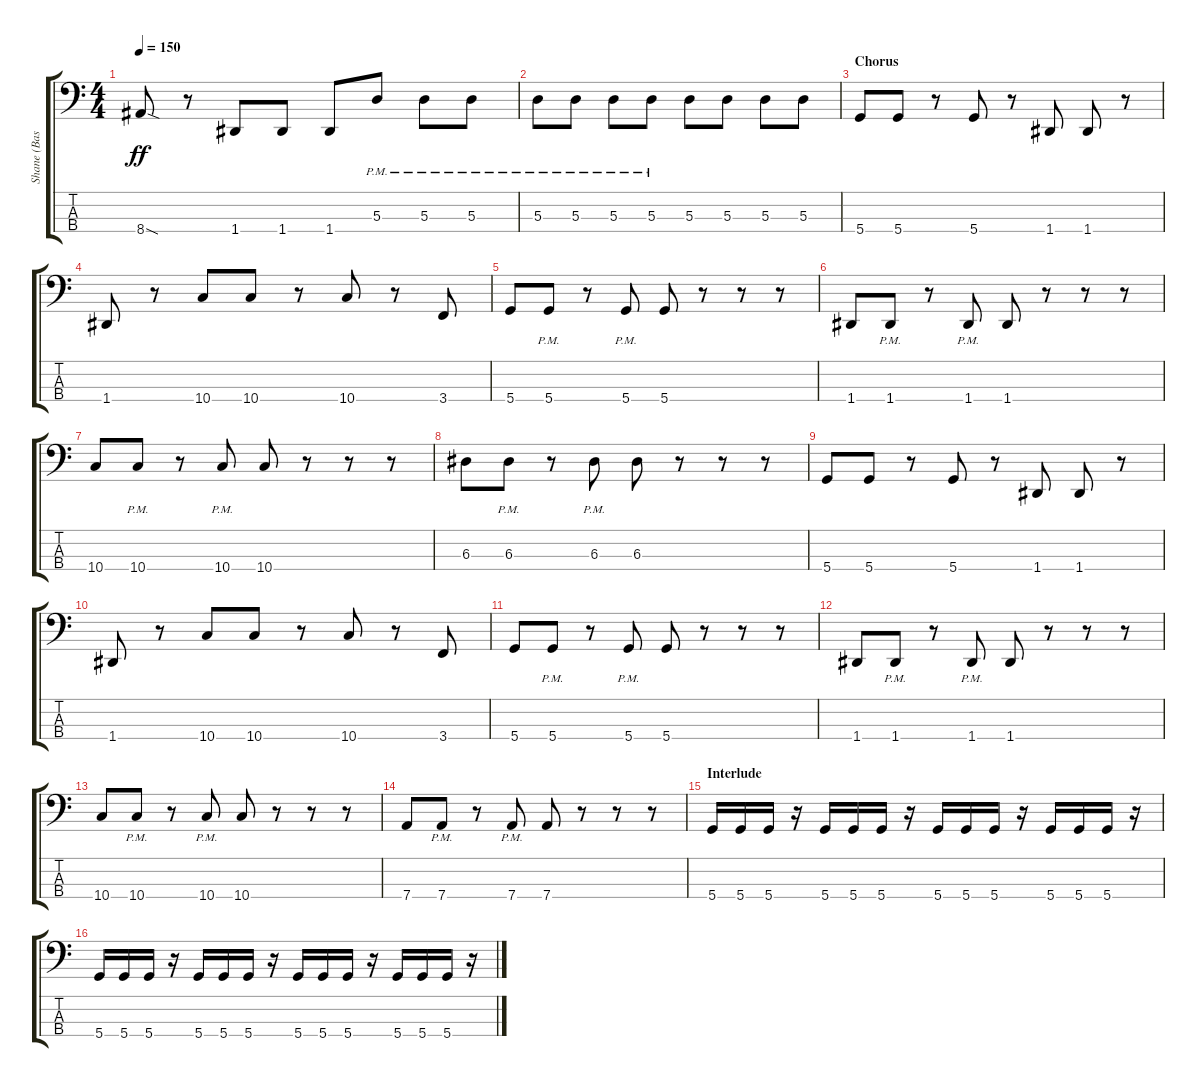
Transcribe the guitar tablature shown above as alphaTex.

\track ("Shane (Bass)" "Shane (Bas") {instrument electricbassfinger}
\staff {score tabs}
\tuning (G2 D2 A1 D1) {hide}
\ts (4 4)
\tempo 150
\clef f4
\ks c
8.4{sod}.8{dy ff} r.8 1.4.8 1.4.8 1.4.8 5.3{pm}.8 5.3{pm}.8 5.3{pm}.8 |
5.3{pm}.8 5.3{pm}.8 5.3{pm}.8 5.3{pm}.8 5.3.8 5.3.8 5.3.8 5.3.8 |
\section ("" "Chorus")
5.4.8 5.4.8 r.8 5.4.8 r.8 1.4.8 1.4.8 r.8 |
1.4.8 r.8 10.4.8 10.4.8 r.8 10.4.8 r.8 3.4.8 |
5.4.8 5.4{pm}.8 r.8 5.4{pm}.8 5.4.8 r.8 r.8 r.8 |
1.4.8 1.4{pm}.8 r.8 1.4{pm}.8 1.4.8 r.8 r.8 r.8 |
10.4.8 10.4{pm}.8 r.8 10.4{pm}.8 10.4.8 r.8 r.8 r.8 |
6.3.8 6.3{pm}.8 r.8 6.3{pm}.8 6.3.8 r.8 r.8 r.8 |
5.4.8 5.4.8 r.8 5.4.8 r.8 1.4.8 1.4.8 r.8 |
1.4.8 r.8 10.4.8 10.4.8 r.8 10.4.8 r.8 3.4.8 |
5.4.8 5.4{pm}.8 r.8 5.4{pm}.8 5.4.8 r.8 r.8 r.8 |
1.4.8 1.4{pm}.8 r.8 1.4{pm}.8 1.4.8 r.8 r.8 r.8 |
10.4.8 10.4{pm}.8 r.8 10.4{pm}.8 10.4.8 r.8 r.8 r.8 |
7.4.8 7.4{pm}.8 r.8 7.4{pm}.8 7.4.8 r.8 r.8 r.8 |
\section ("" "Interlude")
5.4.16 5.4.16 5.4.16 r.16 5.4.16 5.4.16 5.4.16 r.16 5.4.16 5.4.16 5.4.16 r.16 5.4.16 5.4.16 5.4.16 r.16 |
5.4.16 5.4.16 5.4.16 r.16 5.4.16 5.4.16 5.4.16 r.16 5.4.16 5.4.16 5.4.16 r.16 5.4.16 5.4.16 5.4.16 r.16
